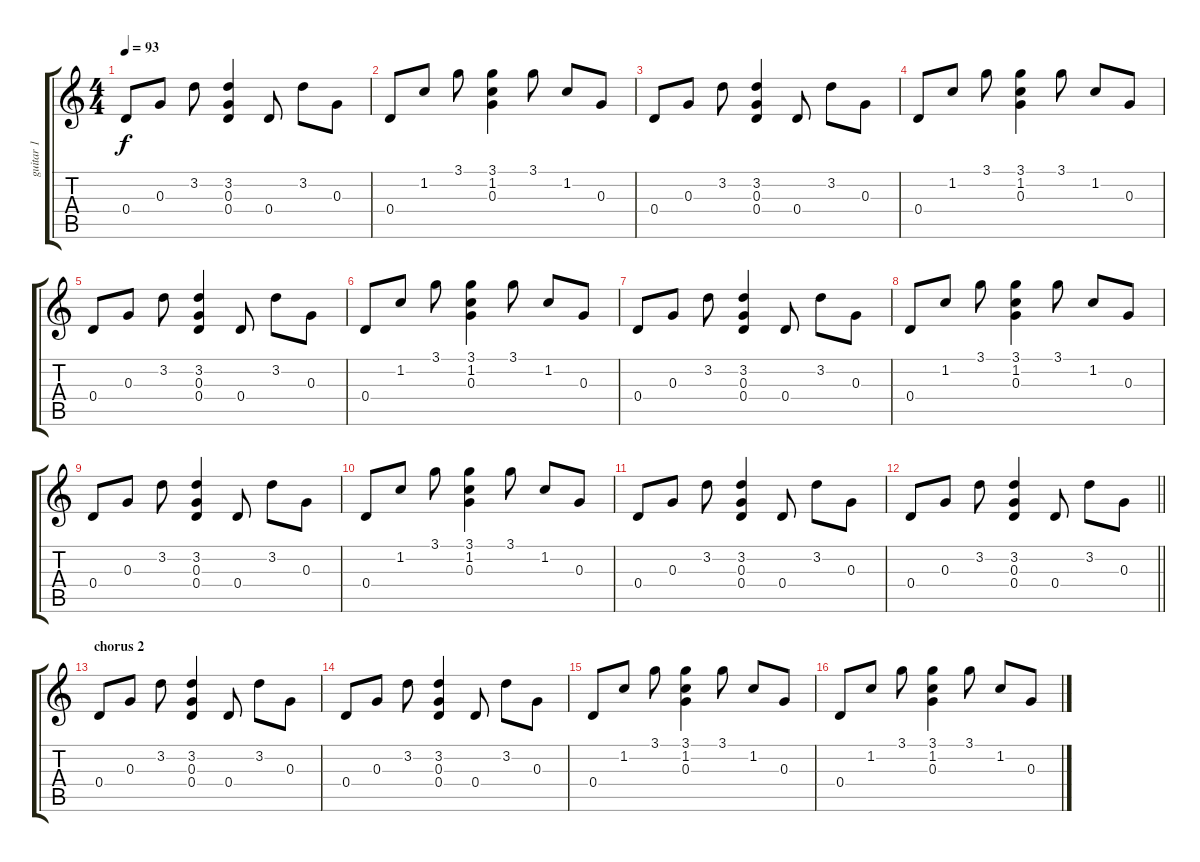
\track ("guitar 1" "guitar 1") {instrument acousticguitarsteel}
\staff {score tabs}
\tuning (E4 B3 G3 D3 A2 E2) {hide}
\ts (4 4)
\tempo 93
\clef g2
\ks c
0.4.8{dy f} 0.3.8 3.2.8 (3.2 0.3 0.4).4 0.4.8 3.2.8 0.3.8 |
0.4.8 1.2.8 3.1.8 (3.1 1.2 0.3).4 3.1.8 1.2.8 0.3.8 |
0.4.8 0.3.8 3.2.8 (3.2 0.3 0.4).4 0.4.8 3.2.8 0.3.8 |
0.4.8 1.2.8 3.1.8 (3.1 1.2 0.3).4 3.1.8 1.2.8 0.3.8 |
0.4.8 0.3.8 3.2.8 (3.2 0.3 0.4).4 0.4.8 3.2.8 0.3.8 |
0.4.8 1.2.8 3.1.8 (3.1 1.2 0.3).4 3.1.8 1.2.8 0.3.8 |
0.4.8 0.3.8 3.2.8 (3.2 0.3 0.4).4 0.4.8 3.2.8 0.3.8 |
0.4.8 1.2.8 3.1.8 (3.1 1.2 0.3).4 3.1.8 1.2.8 0.3.8 |
0.4.8 0.3.8 3.2.8 (3.2 0.3 0.4).4 0.4.8 3.2.8 0.3.8 |
0.4.8 1.2.8 3.1.8 (3.1 1.2 0.3).4 3.1.8 1.2.8 0.3.8 |
0.4.8 0.3.8 3.2.8 (3.2 0.3 0.4).4 0.4.8 3.2.8 0.3.8 |
\barLineRight lightlight
0.4.8 0.3.8 3.2.8 (3.2 0.3 0.4).4 0.4.8 3.2.8 0.3.8 |
\section ("" "chorus 2")
0.4.8 0.3.8 3.2.8 (3.2 0.3 0.4).4 0.4.8 3.2.8 0.3.8 |
0.4.8 0.3.8 3.2.8 (3.2 0.3 0.4).4 0.4.8 3.2.8 0.3.8 |
0.4.8 1.2.8 3.1.8 (3.1 1.2 0.3).4 3.1.8 1.2.8 0.3.8 |
0.4.8 1.2.8 3.1.8 (3.1 1.2 0.3).4 3.1.8 1.2.8 0.3.8
